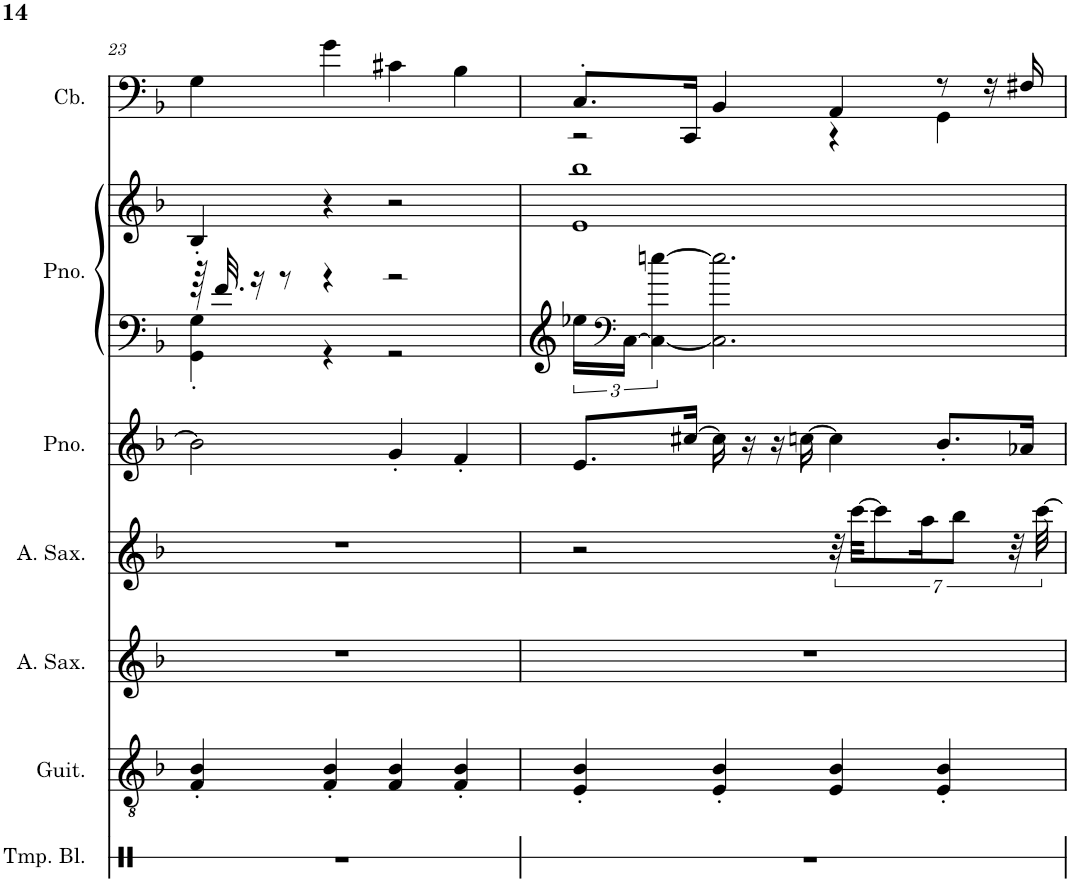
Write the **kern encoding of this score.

**kern	**kern	**kern	**kern	**kern	**kern	**kern	**kern
*part7	*part6	*part5	*part4	*part3	*part2	*part2	*part1
*staff8	*staff7	*staff6	*staff5	*staff4	*staff3	*staff2	*staff1
*I"Temple Blocks	*I"Classical Guitar, Guitar / Nylon guitar	*I"Alto Saxophone, 2nd Solo / Alto sax	*I"Alto Saxophone, 1st Solo / Alto sax	*I"Piano, Melody / Acoustic piano 1	*I"Piano, Piano / Acoustic paino 1	*	*I"Contrabass, Bass / Acoustic bass
*I'Tmp. Bl.	*I'Guit.	*I'A. Sax.	*I'A. Sax.	*I'Pno.	*I'Pno.	*	*I'Cb.
!!LO:PB:g=z
*clefX	*clefGv2	*clefG2	*clefG2	*clefG2	*clefG2	*clefG2	*clefF4
*	*	*Trd5c9	*Trd5c9	*	*	*	*Trd7c12
*k[]	*k[b-]	*k[b-]	*k[b-]	*k[b-]	*k[b-]	*k[b-]	*k[b-]
*M4/4	*M4/4	*M4/4	*M4/4	*M4/4	*M4/4	*M4/4	*M4/4
=23	=23	=23	=23	=23	=23	=23	=23
*	*	*	*	*	*^	*	*
1r	4F/' 4B-/'	1r	1r	2b-\]	64r	4GG\' 4G\'	4B-'/	4G\
.	.	.	.	.	32.f/	.	.	.
.	.	.	.	.	16r	.	.	.
.	.	.	.	.	8r	.	.	.
.	4F/' 4B-/'	.	.	.	4r	4r	4r	4g\
.	4F/ 4B-/	.	.	4g'/	2r	2r	2r	4c#X\
.	4F/' 4B-/'	.	.	4f'/	.	.	.	4B-\
*	*	*	*	*	*v	*v	*	*
=24	=24	=24	=24	=24	=24	=24	=24
*	*	*	*	*	*	*	*^
1r	4E/' 4B-/'	1r	2r	8.e/L	24ee-X\LL	1e 1bb-	8.C'/L	2r
*	*	*	*	*	*clefF4	*	*	*
.	.	.	.	.	[24C\JJ	.	.	.
.	.	.	.	.	6C\_ [6een\	.	.	.
.	.	.	.	[16cc#X/Jk	.	.	16CC/Jk	.
.	4E/' 4B-/'	.	.	16cc#\]	2.C\] 2.ee\]	.	4BB-/	.
.	.	.	.	16r	.	.	.	.
.	.	.	.	16r	.	.	.	.
.	.	.	.	[16ccn\	.	.	.	.
.	4E/ 4B-/	.	28r	4cc\]	.	.	4AA/	4r
.	.	.	[28ccc\KKL	.	.	.	.	.
.	.	.	7ccc\]	.	.	.	.	.
.	.	.	14aa\K	.	.	.	.	.
.	4E/' 4B-/'	.	.	8.b-'/L	.	.	8r	4GG\
.	.	.	7bb-\J	.	.	.	.	.
.	.	.	.	.	.	.	16r	.
.	.	.	28r	.	.	.	.	.
.	.	.	.	16a-X/Jk	.	.	16F#X/	.
.	.	.	[28ccc\	.	.	.	.	.
*	*	*	*	*	*	*	*v	*v
=	=	=	=	=	=	=	=
*-	*-	*-	*-	*-	*-	*-	*-
